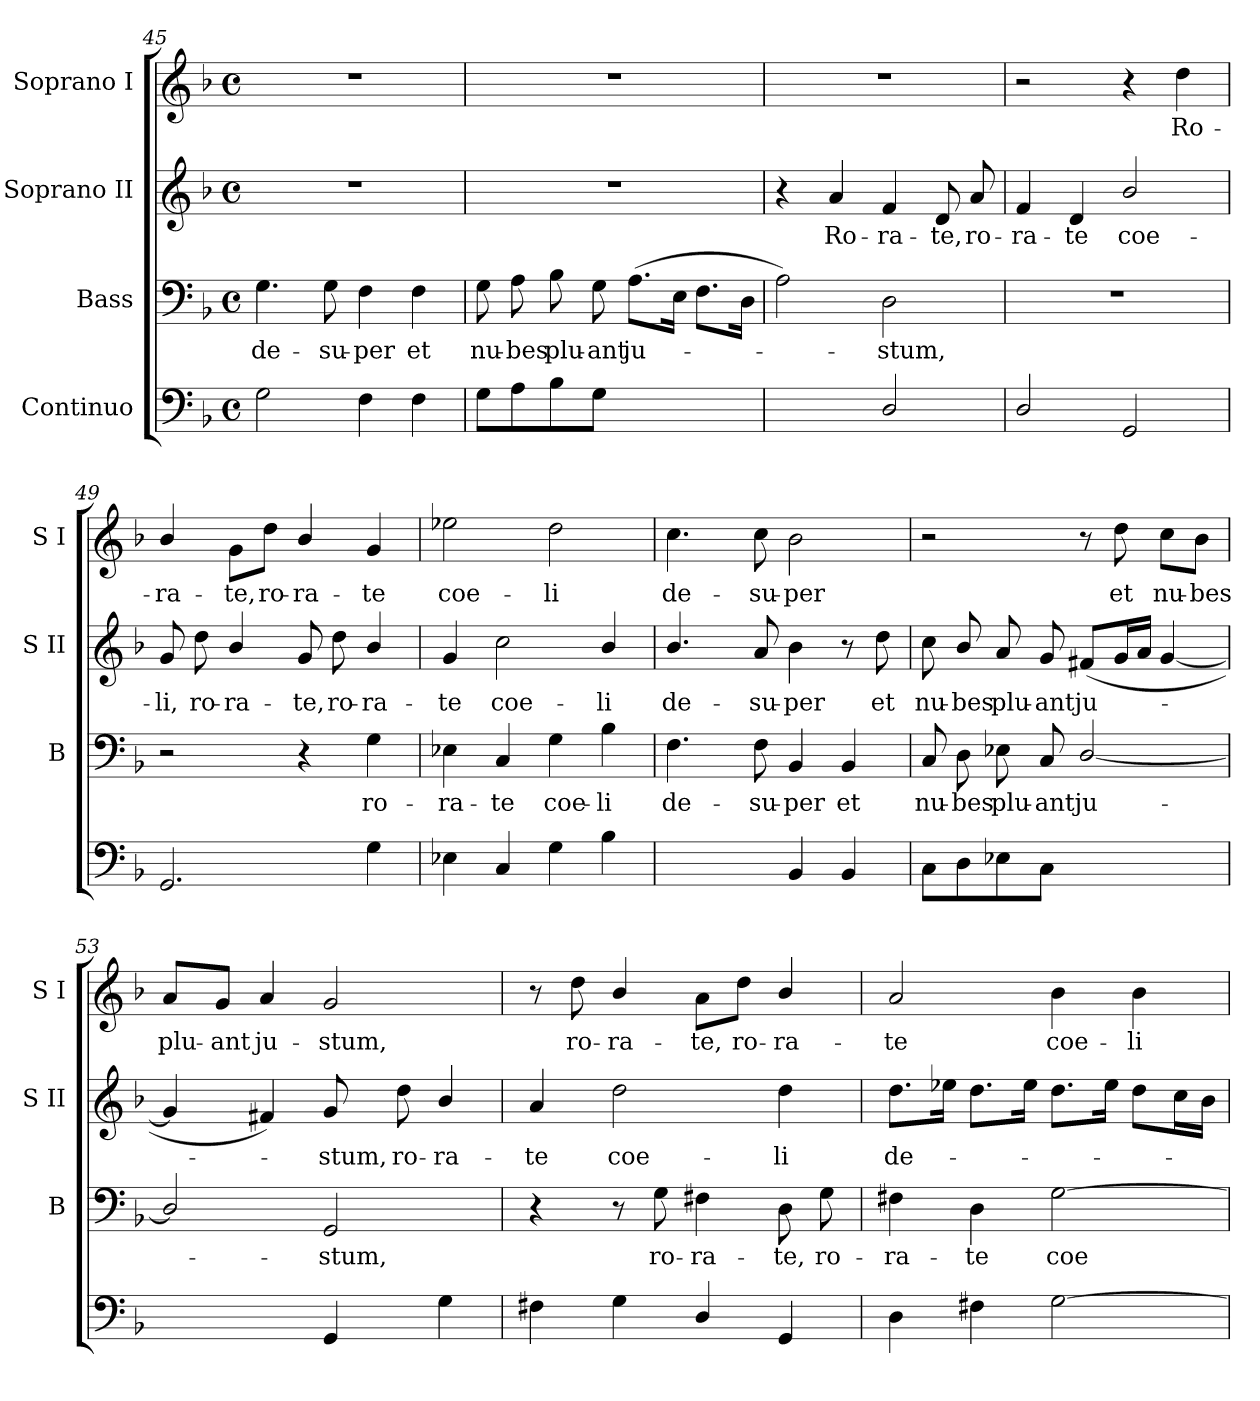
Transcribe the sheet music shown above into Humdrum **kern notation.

**kern	**text	**kern	**text	**kern	**text	**kern	**text
*part4	*part4	*part3	*part3	*part2	*part2	*part1	*part1
*staff4	*staff4	*staff3	*staff3	*staff2	*staff2	*staff1	*staff1
*I"Continuo	*	*I"Bass	*	*I"Soprano II	*	*I"Soprano I	*
*	*	*I'B	*	*I'S II	*	*I'S I	*
*clefF4	*	*clefF4	*	*clefG2	*	*clefG2	*
*k[b-]	*	*k[b-]	*	*k[b-]	*	*k[b-]	*
*F:	*	*F:	*	*F:	*	*F:	*
*M4/4	*	*M4/4	*	*M4/4	*	*M4/4	*
*met(c)	*	*met(c)	*	*met(c)	*	*met(c)	*
=45	=45	=45	=45	=45	=45	=45	=45
!	!	!	!LO:LY:b	!	!	!	!
2G	.	4.G	de-	1r	.	1r	.
!	!	!	!LO:LY:b	!	!	!	!
.	.	8G	-su-	.	.	.	.
!	!	!	!LO:LY:b	!	!	!	!
4F	.	4F	-per	.	.	.	.
!	!	!	!LO:LY:b	!	!	!	!
4F	.	4F	et	.	.	.	.
=46	=46	=46	=46	=46	=46	=46	=46
!	!	!	!LO:LY:b	!	!	!	!
8GL	.	8G	nu-	1r	.	1r	.
!	!	!	!LO:LY:b	!	!	!	!
8A	.	8A	-bes	.	.	.	.
!	!	!	!LO:LY:b	!	!	!	!
8B-	.	8B-	plu-	.	.	.	.
!	!	!	!LO:LY:b	!	!	!	!
8GJ	.	8G	-ant	.	.	.	.
!	!	!	!LO:LY:b	!	!	!	!
(>[4Ayy	.	(>8.AL	ju-	.	.	.	.
.	.	16EJ	.	.	.	.	.
!	!LO:LY:b	!	!	!	!	!	!
4Ayy_	4	8.FL	.	.	.	.	.
.	.	16DJ	.	.	.	.	.
=47	=47	=47	=47	=47	=47	=47	=47
4Ayy_)	.	2A)	.	4r	.	1r	.
!	!	!	!	!	!LO:LY:b	!	!
4Ayy]	.	.	.	4a	Ro-	.	.
!	!	!	!LO:LY:b	!	!LO:LY:b	!	!
2D/	.	2D	stum,	4f	-ra-	.	.
!	!	!	!	!	!LO:LY:b	!	!
.	.	.	.	8d	-te,	.	.
!	!	!	!	!	!LO:LY:b	!	!
.	.	.	.	8a	ro-	.	.
=48	=48	=48	=48	=48	=48	=48	=48
!	!	!	!	!	!LO:LY:b	!	!
2D/	.	1r	.	4f	-ra-	2r	.
!	!	!	!	!	!LO:LY:b	!	!
.	.	.	.	4d	-te	.	.
!	!	!	!	!	!LO:LY:b	!	!
2GG	.	.	.	2b-/	coe-	4r	.
!	!	!	!	!	!	!	!LO:LY:b
.	.	.	.	.	.	4dd	Ro-
=49	=49	=49	=49	=49	=49	=49	=49
!	!	!	!	!	!LO:LY:b	!	!LO:LY:b
2.GG	.	2r	.	8g	-li,	4b-/	-ra-
!	!	!	!	!	!LO:LY:b	!	!
.	.	.	.	8dd	ro-	.	.
!	!	!	!	!	!LO:LY:b	!	!LO:LY:b
.	.	.	.	4b-/	-ra-	8g\L	-te,
!	!	!	!	!	!	!	!LO:LY:b
.	.	.	.	.	.	8dd\J	ro-
!	!	!	!	!	!LO:LY:b	!	!LO:LY:b
.	.	4r	.	8g	-te,	4b-/	-ra-
!	!	!	!	!	!LO:LY:b	!	!
.	.	.	.	8dd	ro-	.	.
!	!	!	!LO:LY:b	!	!LO:LY:b	!	!LO:LY:b
4G	.	4G	ro-	4b-/	-ra-	4g	-te
!!LO:LB:g=z
=50	=50	=50	=50	=50	=50	=50	=50
!	!	!	!LO:LY:b	!	!LO:LY:b	!	!LO:LY:b
4E-X	.	4E-X	-ra-	4g	-te	2ee-X	coe-
!	!	!	!LO:LY:b	!	!LO:LY:b	!	!
4C	.	4C	-te	2cc	coe-	.	.
!	!	!	!LO:LY:b	!	!	!	!LO:LY:b
4G	.	4G	coe-	.	.	2dd	-li
!	!	!	!LO:LY:b	!	!LO:LY:b	!	!
4B-	.	4B-	-li	4b-/	-li	.	.
=51	=51	=51	=51	=51	=51	=51	=51
!	!LO:LY:b	!	!LO:LY:b	!	!LO:LY:b	!	!LO:LY:b
[4Fyy	4	4.F	de-	4.b-/	de-	4.cc	de-
!	!LO:LY:b	!	!	!	!	!	!
4Fyy]	3	.	.	.	.	.	.
!	!	!	!LO:LY:b	!	!LO:LY:b	!	!LO:LY:b
.	.	8F	-su-	8a	-su-	8cc	-su-
!	!	!	!LO:LY:b	!	!LO:LY:b	!	!LO:LY:b
4BB-	.	4BB-	-per	4b-	-per	2b-	-per
!	!	!	!LO:LY:b	!	!	!	!
4BB-	.	4BB-	et	8r	.	.	.
!	!	!	!	!	!LO:LY:b	!	!
.	.	.	.	8dd	et	.	.
=52	=52	=52	=52	=52	=52	=52	=52
!	!	!	!LO:LY:b	!	!LO:LY:b	!	!
8CL	.	8C	nu-	8cc	nu-	2r	.
!	!	!	!LO:LY:b	!	!LO:LY:b	!	!
8D	.	8D	-bes	8b-/	-bes	.	.
!	!	!	!LO:LY:b	!	!LO:LY:b	!	!
8E-X	.	8E-X	plu-	8a	plu-	.	.
!	!	!	!LO:LY:b	!	!LO:LY:b	!	!
8CJ	.	8C	-ant	8g	-ant	.	.
!	!	!	!LO:LY:b	!	!LO:LY:b	!	!
(<[4D/yy	.	[2D/	ju-	(<8f#XL	ju-	8r	.
!	!	!	!	!	!	!	!LO:LY:b
.	.	.	.	16gL	.	8dd	et
.	.	.	.	16aJJ	.	.	.
!	!LO:LY:b	!	!	!	!	!	!LO:LY:b
4D/yy_	4	.	.	[4g	.	8cc\L	nu-
!	!	!	!	!	!	!	!LO:LY:b
.	.	.	.	.	.	8b-\J	-bes
=53	=53	=53	=53	=53	=53	=53	=53
!	!	!	!	!	!	!	!LO:LY:b
4D/yy_)	.	2D/]	.	4g]	.	8a/L	plu-
!	!	!	!	!	!	!	!LO:LY:b
.	.	.	.	.	.	8g/J	-ant
!	!	!	!	!	!	!	!LO:LY:b
4D/yy]	.	.	.	4f#X)	.	4a	ju-
!	!	!	!LO:LY:b	!	!LO:LY:b	!	!LO:LY:b
4GG	.	2GG	stum,	8g	stum,	2g	-stum,
!	!	!	!	!	!LO:LY:b	!	!
.	.	.	.	8dd	ro-	.	.
!	!	!	!	!	!LO:LY:b	!	!
4G	.	.	.	4b-/	-ra-	.	.
=54	=54	=54	=54	=54	=54	=54	=54
!	!	!	!	!	!LO:LY:b	!	!
4F#X	.	4r	.	4a	-te	8r	.
!	!	!	!	!	!	!	!LO:LY:b
.	.	.	.	.	.	8dd	ro-
!	!	!	!	!	!LO:LY:b	!	!LO:LY:b
4G	.	8r	.	2dd	coe-	4b-/	-ra-
!	!	!	!LO:LY:b	!	!	!	!
.	.	8G	ro-	.	.	.	.
!	!	!	!LO:LY:b	!	!	!	!LO:LY:b
4D/	.	4F#X	-ra-	.	.	8a\L	-te,
!	!	!	!	!	!	!	!LO:LY:b
.	.	.	.	.	.	8dd\J	ro-
!	!	!	!LO:LY:b	!	!LO:LY:b	!	!LO:LY:b
4GG	.	8D	-te,	4dd	-li	4b-/	-ra-
!	!	!	!LO:LY:b	!	!	!	!
.	.	8G	ro-	.	.	.	.
!!LO:LB:g=z
=55	=55	=55	=55	=55	=55	=55	=55
!	!	!	!LO:LY:b	!	!LO:LY:b	!	!LO:LY:b
4D	.	4F#X	-ra-	8.ddL	de-	2a	-te
.	.	.	.	16ee-XJ	.	.	.
!	!	!	!LO:LY:b	!	!	!	!
4F#X	.	4D	-te	8.ddL	.	.	.
.	.	.	.	16ee-J	.	.	.
!	!	!	!LO:LY:b	!	!	!	!LO:LY:b
[2G	.	[2G	coe-	8.ddL	.	4b-	coe-
.	.	.	.	16ee-J	.	.	.
!	!	!	!	!	!	!	!LO:LY:b
.	.	.	.	8ddL	.	4b-	-li
.	.	.	.	16ccL	.	.	.
.	.	.	.	16b-JJ	.	.	.
=	=	=	=	=	=	=	=
*-	*-	*-	*-	*-	*-	*-	*-
